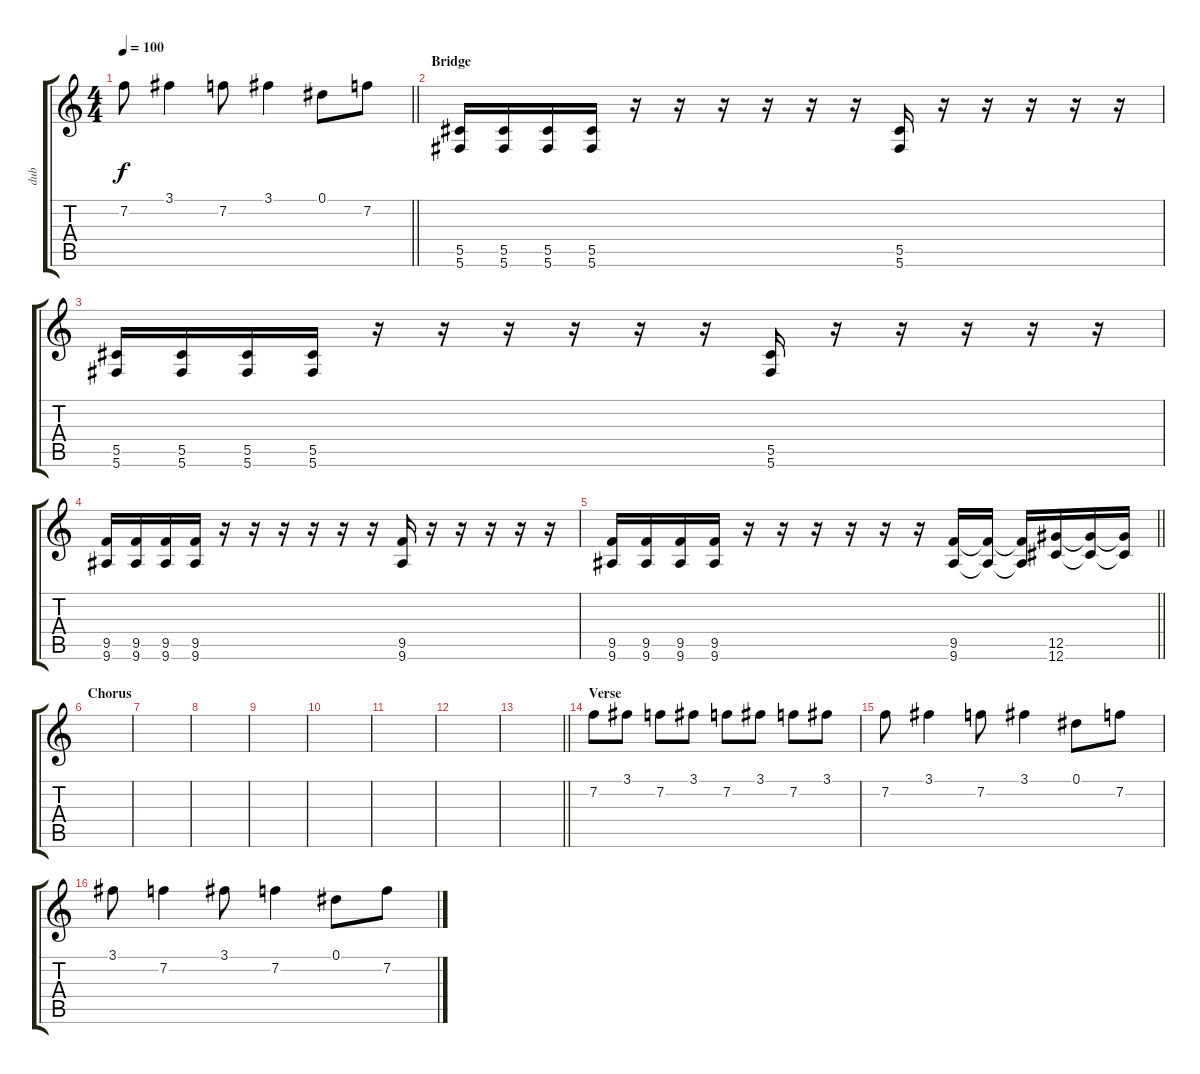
\track ("dub" "dub") {instrument electricguitarmuted}
\staff {score tabs}
\tuning (Eb4 Bb3 Gb3 Db3 Ab2 Db2) {hide}
\ts (4 4)
\tempo 100
\clef g2
\barLineRight lightlight
\ks c
7.2.8{dy f} 3.1.4 7.2.8 3.1.4 0.1.8 7.2.8 |
\section ("" "Bridge")
(5.5 5.6).16{instrument distortionguitar} (5.5 5.6).16 (5.5 5.6).16 (5.5 5.6).16 r.16 r.16 r.16 r.16 r.16 r.16 (5.5 5.6).16 r.16 r.16 r.16 r.16 r.16 |
(5.5 5.6).16{instrument distortionguitar} (5.5 5.6).16 (5.5 5.6).16 (5.5 5.6).16 r.16 r.16 r.16 r.16 r.16 r.16 (5.5 5.6).16 r.16 r.16 r.16 r.16 r.16 |
(9.5 9.6).16{instrument distortionguitar} (9.5 9.6).16 (9.5 9.6).16 (9.5 9.6).16 r.16 r.16 r.16 r.16 r.16 r.16 (9.5 9.6).16 r.16 r.16 r.16 r.16 r.16 |
\barLineRight lightlight
(9.5 9.6).16{instrument distortionguitar} (9.5 9.6).16 (9.5 9.6).16 (9.5 9.6).16 r.16 r.16 r.16 r.16 r.16 r.16 (9.5 9.6).16 (9.5{t} 9.6{t}).16 (9.5{t} 9.6{t}).16 (12.5 12.6).16 (12.5{t} 12.6{t}).16 (12.5{t} 12.6{t}).16 |
\section ("" "Chorus")
|
|
|
|
|
|
|
\barLineRight lightlight
|
\section ("" "Verse")
7.2.8{instrument electricguitarmuted} 3.1.8 7.2.8 3.1.8 7.2.8 3.1.8 7.2.8 3.1.8 |
7.2.8 3.1.4 7.2.8 3.1.4 0.1.8 7.2.8 |
3.1.8 7.2.4 3.1.8 7.2.4 0.1.8 7.2.8
